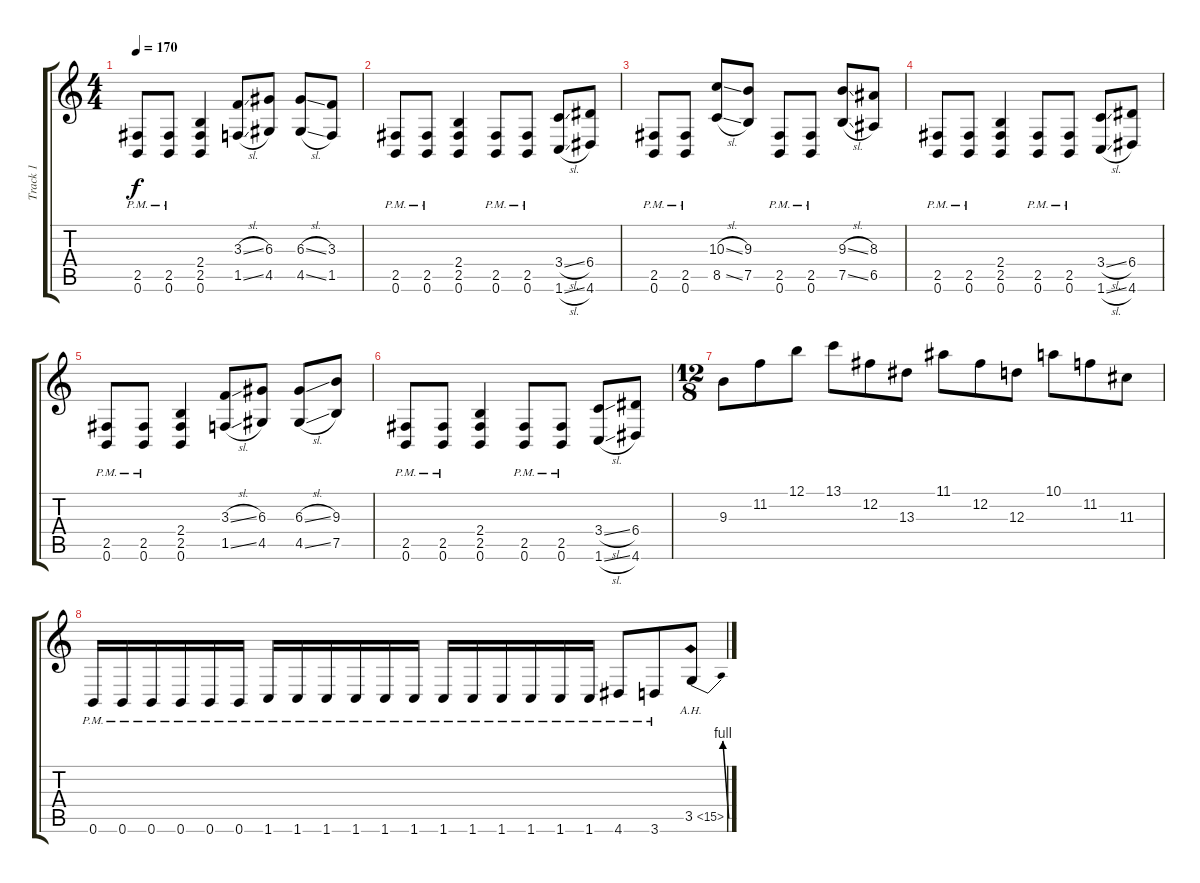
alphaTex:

\track ("Track 1" "Track 1") {instrument distortionguitar}
\staff {score tabs}
\tuning (B3 Gb3 D3 A2 E2 B1) {hide}
\ts (4 4)
\tempo 170
\clef g2
\ks c
(2.5{pm} 0.6{pm}).8{dy f} (2.5{pm} 0.6{pm}).8 (2.4 2.5 0.6).4 (3.3{sl} 1.5{sl}).8 (6.3 4.5).8 (6.3{sl} 4.5{sl}).8 (3.3 1.5).8 |
(2.5{pm} 0.6{pm}).8 (2.5{pm} 0.6{pm}).8 (2.4 2.5 0.6).4 (2.5{pm} 0.6{pm}).8 (2.5{pm} 0.6{pm}).8 (3.4{sl} 1.6{sl}).8 (6.4 4.6).8 |
(2.5{pm} 0.6{pm}).8 (2.5{pm} 0.6{pm}).8 (10.3{sl} 8.5{sl}).8 (9.3 7.5).8 (2.5{pm} 0.6{pm}).8 (2.5{pm} 0.6{pm}).8 (9.3{sl} 7.5{sl}).8 (8.3 6.5).8 |
(2.5{pm} 0.6{pm}).8 (2.5{pm} 0.6{pm}).8 (2.4 2.5 0.6).4 (2.5{pm} 0.6{pm}).8 (2.5{pm} 0.6{pm}).8 (3.4{sl} 1.6{sl}).8 (6.4 4.6).8 |
(2.5{pm} 0.6{pm}).8 (2.5{pm} 0.6{pm}).8 (2.4 2.5 0.6).4 (3.3{sl} 1.5{sl}).8 (6.3 4.5).8 (6.3{sl} 4.5{sl}).8 (9.3 7.5).8 |
(2.5{pm} 0.6{pm}).8 (2.5{pm} 0.6{pm}).8 (2.4 2.5 0.6).4 (2.5{pm} 0.6{pm}).8 (2.5{pm} 0.6{pm}).8 (3.4{sl} 1.6{sl}).8 (6.4 4.6).8 |
\ts (12 8)
9.3.8 11.2.8 12.1.8 13.1.8 12.2.8 13.3.8 11.1.8 12.2.8 12.3.8 10.1.8 11.2.8 11.3.8 |
0.6{pm}.16 0.6{pm}.16 0.6{pm}.16 0.6{pm}.16 0.6{pm}.16 0.6{pm}.16 1.6{pm}.16 1.6{pm}.16 1.6{pm}.16 1.6{pm}.16 1.6{pm}.16 1.6{pm}.16 1.6{pm}.16 1.6{pm}.16 1.6{pm}.16 1.6{pm}.16 1.6{pm}.16 1.6{pm}.16 4.6{pm}.8 3.6{pm}.8 3.5{be (bend 0 0 60 4) ah 12}.8
